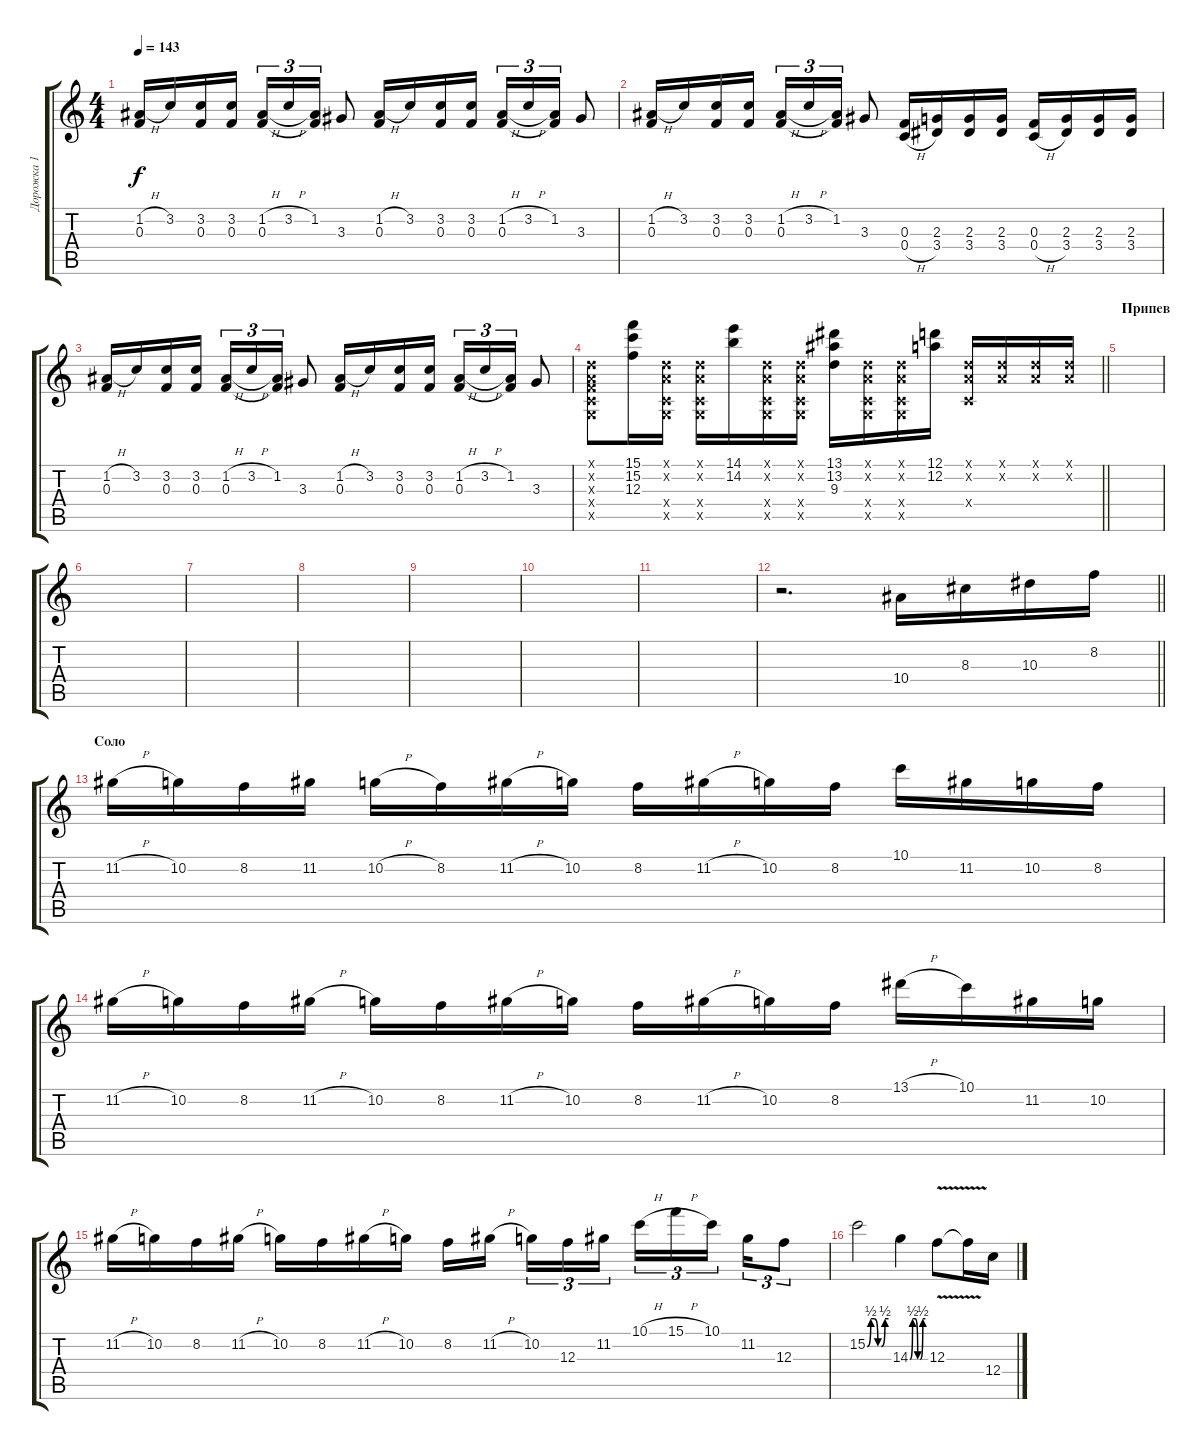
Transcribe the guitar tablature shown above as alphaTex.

\track ("Дорожка 1" "Дорожка 1") {instrument acousticguitarsteel}
\staff {score tabs}
\tuning (D4 A3 F3 C3 G2 D2) {hide}
\ts (4 4)
\tempo 143
\clef g2
\ks c
(1.2{h} 0.3).16{dy f} 3.2.16 (3.2 0.3).16 (3.2 0.3).16 (1.2{h} 0.3).16{tu (3 2)} 3.2{h}.16{tu (3 2)} (1.2 0.3{t}).16{tu (3 2)} 3.3.8 (1.2{h} 0.3).16 3.2.16 (3.2 0.3).16 (3.2 0.3).16 (1.2{h} 0.3).16{tu (3 2)} 3.2{h}.16{tu (3 2)} (1.2 0.3{t}).16{tu (3 2)} 3.3.8 |
(1.2{h} 0.3).16 3.2.16 (3.2 0.3).16 (3.2 0.3).16 (1.2{h} 0.3).16{tu (3 2)} 3.2{h}.16{tu (3 2)} (1.2 0.3{t}).16{tu (3 2)} 3.3.8 (0.3 0.4{h}).16 (2.3 3.4).16 (2.3 3.4).16 (2.3 3.4).16 (0.3 0.4{h}).16 (2.3 3.4).16 (2.3 3.4).16 (2.3 3.4).16 |
(1.2{h} 0.3).16 3.2.16 (3.2 0.3).16 (3.2 0.3).16 (1.2{h} 0.3).16{tu (3 2)} 3.2{h}.16{tu (3 2)} (1.2 0.3{t}).16{tu (3 2)} 3.3.8 (1.2{h} 0.3).16 3.2.16 (3.2 0.3).16 (3.2 0.3).16 (1.2{h} 0.3).16{tu (3 2)} 3.2{h}.16{tu (3 2)} (1.2 0.3{t}).16{tu (3 2)} 3.3.8 |
\barLineRight lightlight
(0.1{x} 0.2{x} 0.3{x} 0.4{x} 0.5{x}).8 (15.1 15.2 12.3).16 (0.1{x} 0.2{x} 0.4{x} 0.5{x}).16 (0.1{x} 0.2{x} 0.4{x} 0.5{x}).16 (14.1 14.2).16 (0.1{x} 0.2{x} 0.4{x} 0.5{x}).16 (0.1{x} 0.2{x} 0.4{x} 0.5{x}).16 (13.1 13.2 9.3).16 (0.1{x} 0.2{x} 0.4{x} 0.5{x}).16 (0.1{x} 0.2{x} 0.4{x} 0.5{x}).16 (12.1 12.2).16 (0.1{x} 0.2{x} 0.4{x}).16 (0.1{x} 0.2{x}).16 (0.1{x} 0.2{x}).16 (0.1{x} 0.2{x}).16 |
\section ("" "Припев")
|
|
|
|
|
|
|
\barLineRight lightlight
r.2{d} 10.4.16{volume 16 instrument distortionguitar} 8.3.16 10.3.16 8.2.16 |
\section ("" "Соло ")
11.2{h}.16 10.2.16 8.2.16 11.2.16 10.2{h}.16 8.2.16 11.2{h}.16 10.2.16 8.2.16 11.2{h}.16 10.2.16 8.2.16 10.1.16 11.2.16 10.2.16 8.2.16 |
11.2{h}.16 10.2.16 8.2.16 11.2{h}.16 10.2.16 8.2.16 11.2{h}.16 10.2.16 8.2.16 11.2{h}.16 10.2.16 8.2.16 13.1{h}.16 10.1.16 11.2.16 10.2.16 |
11.2{h}.16 10.2.16 8.2.16 11.2{h}.16 10.2.16 8.2.16 11.2{h}.16 10.2.16 8.2.16 11.2{h}.16{beam splitsecondary} 10.2.16{tu (3 2)} 12.3.16{tu (3 2)} 11.2.16{tu (3 2)} 10.1{h}.16{tu (3 2)} 15.1{h}.16{tu (3 2)} 10.1.16{tu (3 2) beam splitsecondary} 11.2.16{tu (3 2)} 12.3.8{tu (3 2)} |
15.2{be (custom 0 0 10 2 20 2 30 0 40 0 50 2 60 2)}.2 14.3{be (custom 0 0 10 2 20 2 30 0 40 0 50 2 60 2)}.4 12.3{v}.8 12.3{t}.16 12.4.16
